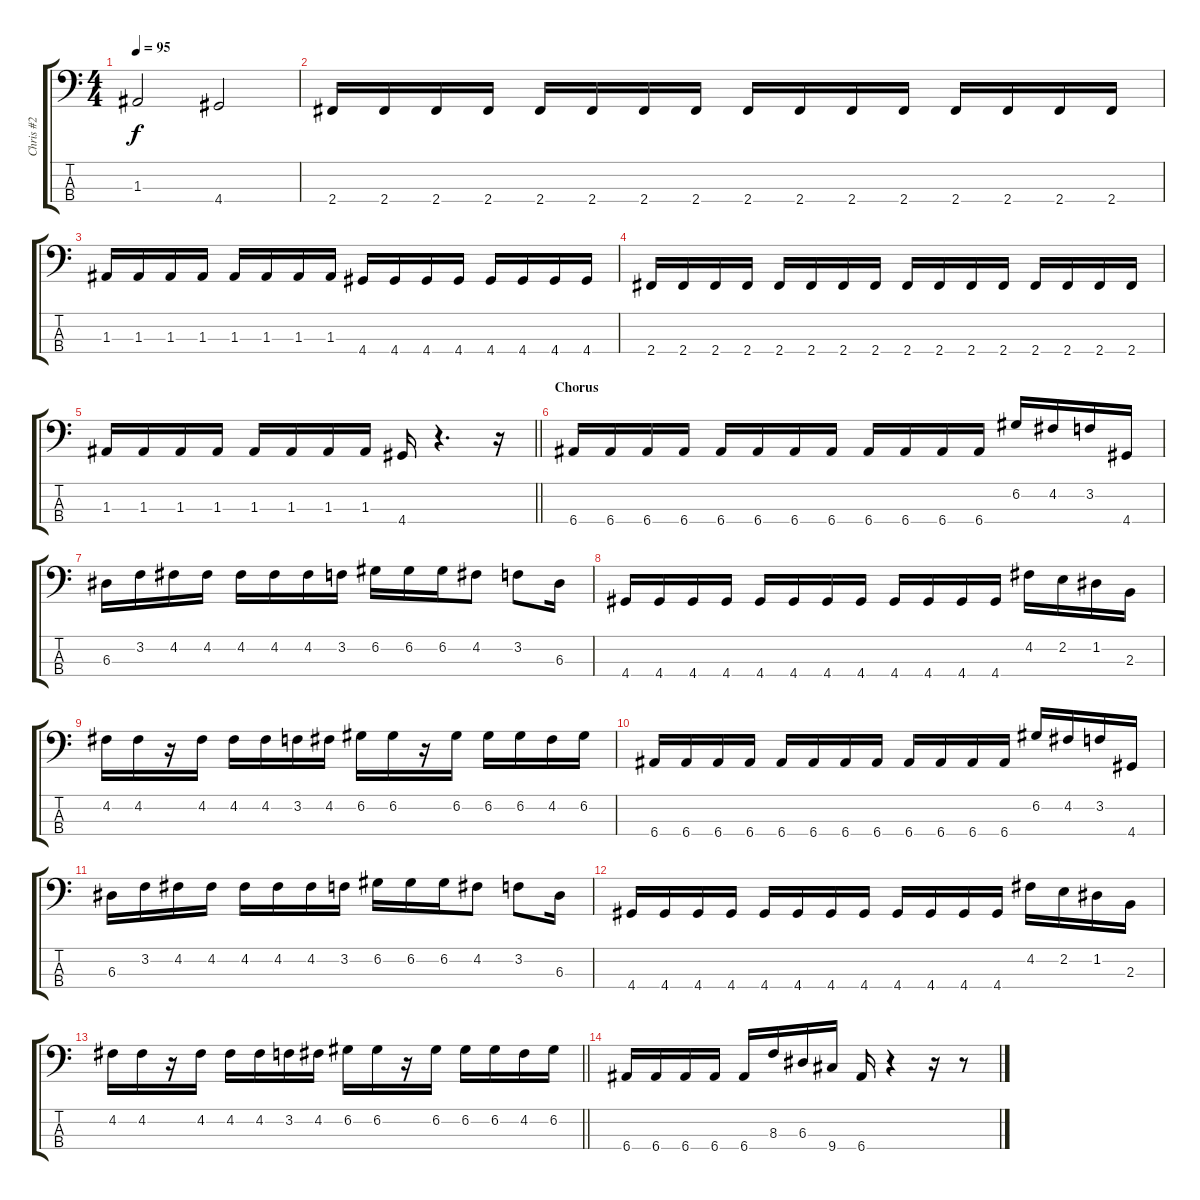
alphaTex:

\track ("Chris #2" "Chris #2") {instrument electricbassfinger}
\staff {score tabs}
\tuning (G2 D2 A1 E1) {hide}
\ts (4 4)
\tempo 95
\clef f4
\ks c
1.3.2{dy f} 4.4.2 |
2.4.16 2.4.16 2.4.16 2.4.16 2.4.16 2.4.16 2.4.16 2.4.16 2.4.16 2.4.16 2.4.16 2.4.16 2.4.16 2.4.16 2.4.16 2.4.16 |
1.3.16 1.3.16 1.3.16 1.3.16 1.3.16 1.3.16 1.3.16 1.3.16 4.4.16 4.4.16 4.4.16 4.4.16 4.4.16 4.4.16 4.4.16 4.4.16 |
2.4.16 2.4.16 2.4.16 2.4.16 2.4.16 2.4.16 2.4.16 2.4.16 2.4.16 2.4.16 2.4.16 2.4.16 2.4.16 2.4.16 2.4.16 2.4.16 |
\barLineRight lightlight
1.3.16 1.3.16 1.3.16 1.3.16 1.3.16 1.3.16 1.3.16 1.3.16 4.4.16 r.4{d} r.16 |
\section ("" "Chorus")
6.4.16 6.4.16 6.4.16 6.4.16 6.4.16 6.4.16 6.4.16 6.4.16 6.4.16 6.4.16 6.4.16 6.4.16 6.2.16 4.2.16 3.2.16 4.4.16 |
6.3.16 3.2.16 4.2.16 4.2.16 4.2.16 4.2.16 4.2.16 3.2.16 6.2.16 6.2.16 6.2.16 4.2.8 3.2.8 6.3.16 |
4.4.16 4.4.16 4.4.16 4.4.16 4.4.16 4.4.16 4.4.16 4.4.16 4.4.16 4.4.16 4.4.16 4.4.16 4.2.16 2.2.16 1.2.16 2.3.16 |
4.2.16 4.2.16 r.16 4.2.16 4.2.16 4.2.16 3.2.16 4.2.16 6.2.16 6.2.16 r.16 6.2.16 6.2.16 6.2.16 4.2.16 6.2.16 |
6.4.16 6.4.16 6.4.16 6.4.16 6.4.16 6.4.16 6.4.16 6.4.16 6.4.16 6.4.16 6.4.16 6.4.16 6.2.16 4.2.16 3.2.16 4.4.16 |
6.3.16 3.2.16 4.2.16 4.2.16 4.2.16 4.2.16 4.2.16 3.2.16 6.2.16 6.2.16 6.2.16 4.2.8 3.2.8 6.3.16 |
4.4.16 4.4.16 4.4.16 4.4.16 4.4.16 4.4.16 4.4.16 4.4.16 4.4.16 4.4.16 4.4.16 4.4.16 4.2.16 2.2.16 1.2.16 2.3.16 |
\barLineRight lightlight
4.2.16 4.2.16 r.16 4.2.16 4.2.16 4.2.16 3.2.16 4.2.16 6.2.16 6.2.16 r.16 6.2.16 6.2.16 6.2.16 4.2.16 6.2.16 |
6.4.16 6.4.16 6.4.16 6.4.16 6.4.16 8.3.16 6.3.16 9.4.16 6.4.16 r.4 r.16 r.8
